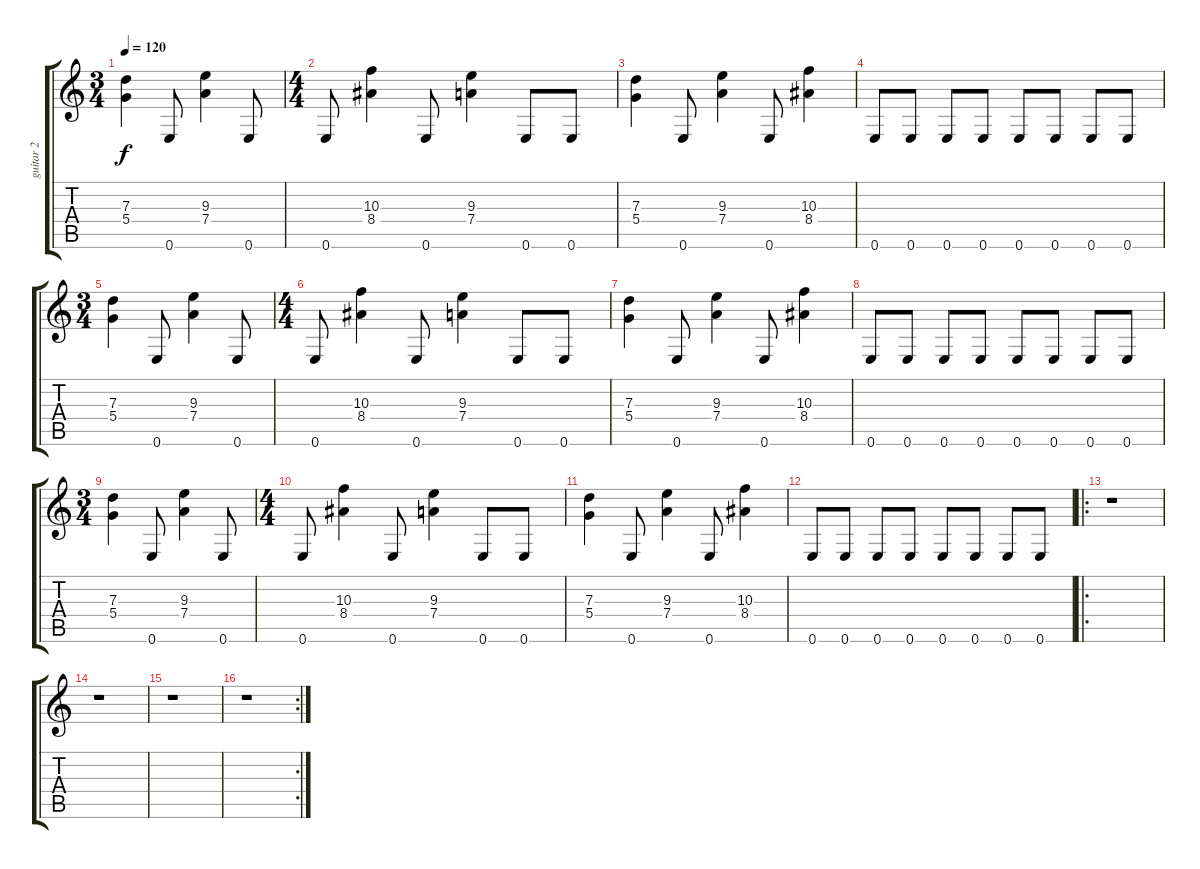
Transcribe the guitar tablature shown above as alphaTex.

\track ("guitar 2" "guitar 2") {instrument distortionguitar}
\staff {score tabs}
\tuning (E4 B3 G3 D3 A2 E2) {hide}
\ts (3 4)
\tempo 120
\clef g2
\ks c
(7.3 5.4).4{dy f} 0.6.8 (9.3 7.4).4 0.6.8 |
\ts (4 4)
0.6.8 (10.3 8.4).4 0.6.8 (9.3 7.4).4 0.6.8 0.6.8 |
(7.3 5.4).4 0.6.8 (9.3 7.4).4 0.6.8 (10.3 8.4).4 |
0.6.8 0.6.8 0.6.8 0.6.8 0.6.8 0.6.8 0.6.8 0.6.8 |
\ts (3 4)
(7.3 5.4).4 0.6.8 (9.3 7.4).4 0.6.8 |
\ts (4 4)
0.6.8 (10.3 8.4).4 0.6.8 (9.3 7.4).4 0.6.8 0.6.8 |
(7.3 5.4).4 0.6.8 (9.3 7.4).4 0.6.8 (10.3 8.4).4 |
0.6.8 0.6.8 0.6.8 0.6.8 0.6.8 0.6.8 0.6.8 0.6.8 |
\ts (3 4)
(7.3 5.4).4 0.6.8 (9.3 7.4).4 0.6.8 |
\ts (4 4)
0.6.8 (10.3 8.4).4 0.6.8 (9.3 7.4).4 0.6.8 0.6.8 |
(7.3 5.4).4 0.6.8 (9.3 7.4).4 0.6.8 (10.3 8.4).4 |
0.6.8 0.6.8 0.6.8 0.6.8 0.6.8 0.6.8 0.6.8 0.6.8 |
\ro
r.1 |
r.1 |
r.1 |
\rc 2
r.1
